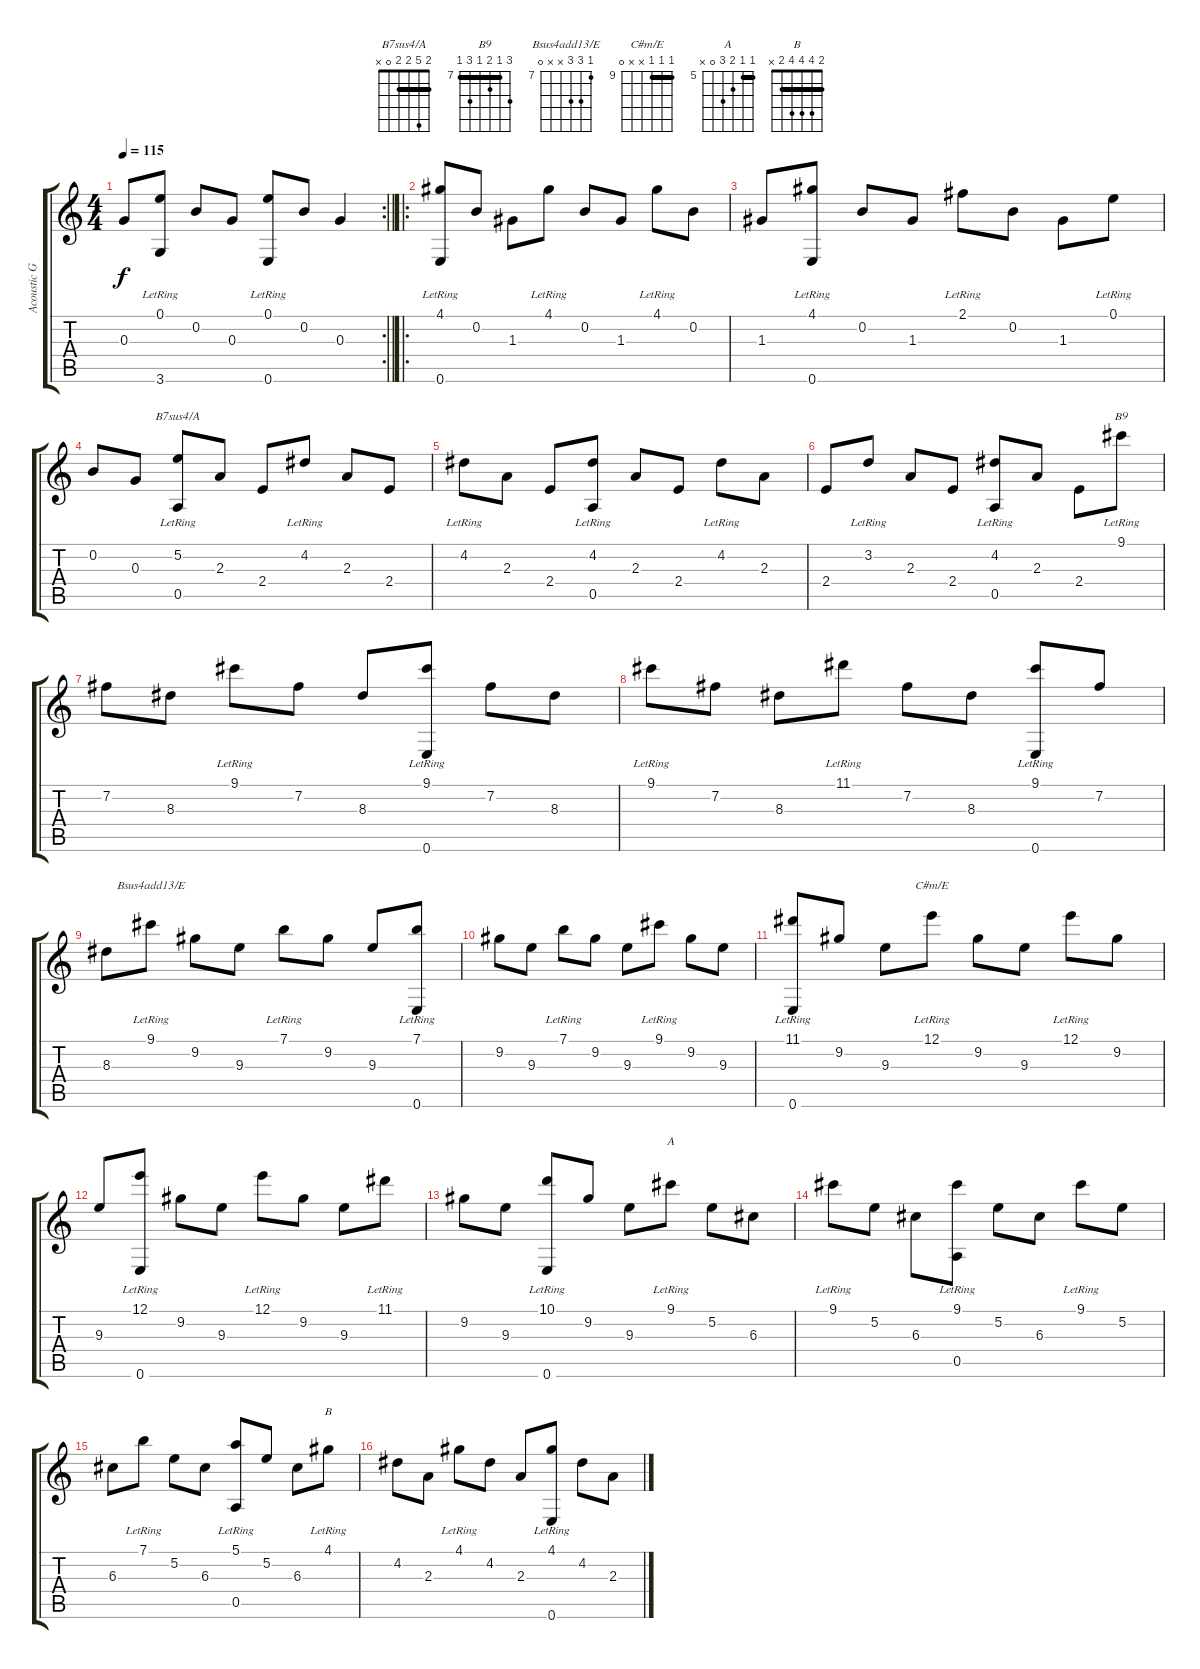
\track ("Acoustic Guitar" "Acoustic G") {instrument acousticguitarnylon}
\staff {score tabs}
\tuning (E4 B3 G3 D3 A2 E2) {hide}
\chord ("B7sus4/A" 2 5 2 2 0 x) {barre 2}
\chord ("B9" 9 7 8 7 9 7) {firstfret 7 barre 7}
\chord ("Bsus4add13/E" 7 9 9 x x 0) {firstfret 7}
\chord ("C#m/E" 9 9 9 x x 0) {firstfret 9 barre 9}
\chord ("A" 5 5 6 7 0 x) {firstfret 5 barre 5}
\chord ("B" 2 4 4 4 2 x) {barre 2}
\rc 2
\ts (4 4)
\tempo 115
\clef g2
\barLineRight lightlight
\ks c
0.3.8{dy f} (0.1{lr} 3.6).8 0.2.8 0.3.8 (0.1{lr} 0.6).8 0.2.8 0.3.4 |
\ro
(4.1{lr} 0.6).8 0.2.8 1.3.8 4.1{lr}.8 0.2.8 1.3.8 4.1{lr}.8 0.2.8 |
1.3.8 (4.1{lr} 0.6).8 0.2.8 1.3.8 2.1{lr}.8 0.2.8 1.3.8 0.1{lr}.8 |
0.2.8 0.3.8 (5.2{lr} 0.5).8{ch "B7sus4/A"} 2.3.8 2.4.8 4.2{lr}.8 2.3.8 2.4.8 |
4.2{lr}.8 2.3.8 2.4.8 (4.2{lr} 0.5).8 2.3.8 2.4.8 4.2{lr}.8 2.3.8 |
2.4.8 3.2{lr}.8 2.3.8 2.4.8 (4.2{lr} 0.5).8 2.3.8 2.4.8 9.1{lr}.8{ch "B9"} |
7.2.8 8.3.8 9.1{lr}.8 7.2.8 8.3.8 (9.1{lr} 0.6).8 7.2.8 8.3.8 |
9.1{lr}.8 7.2.8 8.3.8 11.1{lr}.8 7.2.8 8.3.8 (9.1{lr} 0.6).8 7.2.8 |
8.3.8 9.1{lr}.8{ch "Bsus4add13/E"} 9.2.8 9.3.8 7.1{lr}.8 9.2.8 9.3.8 (7.1{lr} 0.6).8 |
9.2.8 9.3.8 7.1{lr}.8 9.2.8 9.3.8 9.1{lr}.8 9.2.8 9.3.8 |
(11.1{lr} 0.6).8 9.2.8 9.3.8 12.1{lr}.8{ch "C#m/E"} 9.2.8 9.3.8 12.1{lr}.8 9.2.8 |
9.3.8 (12.1{lr} 0.6).8 9.2.8 9.3.8 12.1{lr}.8 9.2.8 9.3.8 11.1{lr}.8 |
9.2.8 9.3.8 (10.1{lr} 0.6).8 9.2.8 9.3.8 9.1{lr}.8{ch "A"} 5.2.8 6.3.8 |
9.1{lr}.8 5.2.8 6.3.8 (9.1{lr} 0.5).8 5.2.8 6.3.8 9.1{lr}.8 5.2.8 |
6.3.8 7.1{lr}.8 5.2.8 6.3.8 (5.1{lr} 0.5).8 5.2.8 6.3.8 4.1{lr}.8{ch "B"} |
4.2.8 2.3.8 4.1{lr}.8 4.2.8 2.3.8 (4.1{lr} 0.6).8 4.2.8 2.3.8
